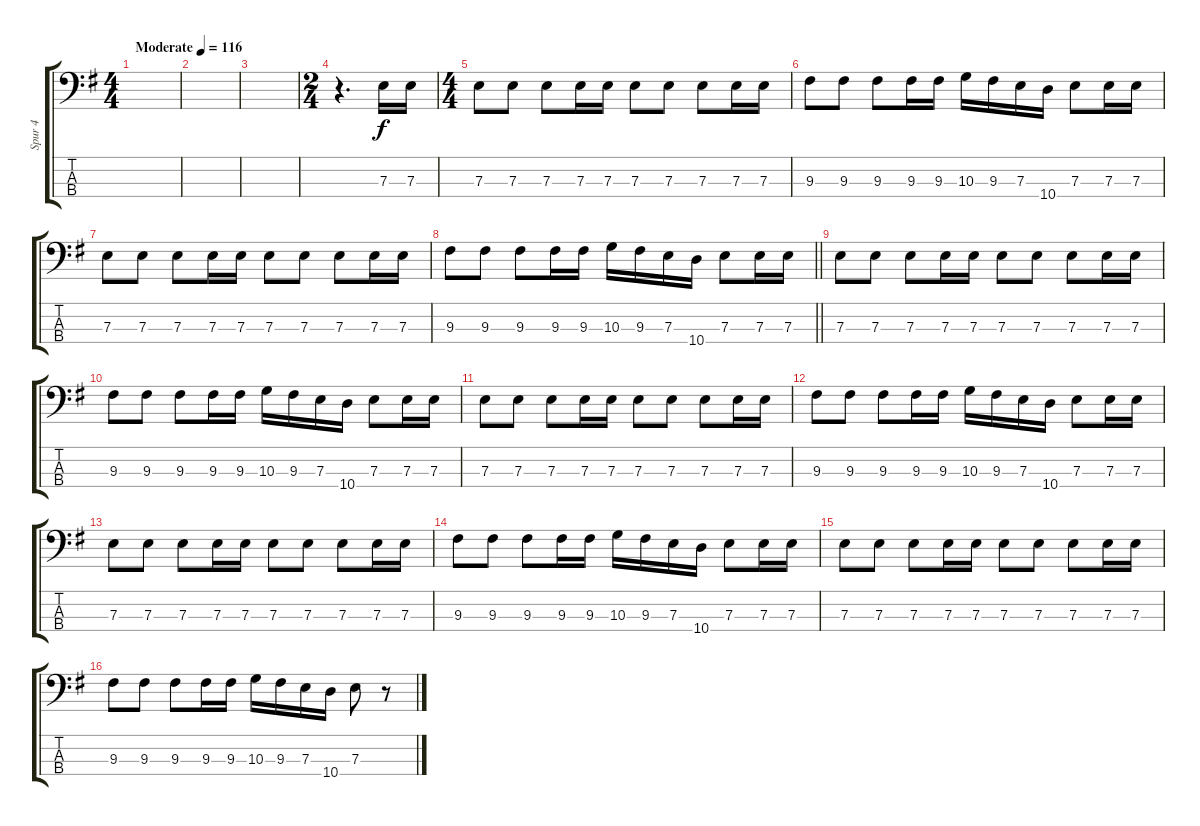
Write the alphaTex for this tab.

\track ("Spur 4" "Spur 4") {instrument electricbassfinger}
\staff {score tabs}
\tuning (G2 D2 A1 E1) {hide}
\ts (4 4)
\section ("" "")
\tempo (116 "Moderate")
\clef f4
\ks eminor
|
|
|
\ts (2 4)
r.4{d} 7.3.16 7.3.16 |
\ts (4 4)
7.3.8 7.3.8 7.3.8 7.3.16 7.3.16 7.3.8 7.3.8 7.3.8 7.3.16 7.3.16 |
9.3.8 9.3.8 9.3.8 9.3.16 9.3.16 10.3.16 9.3.16 7.3.16 10.4.16 7.3.8 7.3.16 7.3.16 |
7.3.8 7.3.8 7.3.8 7.3.16 7.3.16 7.3.8 7.3.8 7.3.8 7.3.16 7.3.16 |
\barLineRight lightlight
9.3.8 9.3.8 9.3.8 9.3.16 9.3.16 10.3.16 9.3.16 7.3.16 10.4.16 7.3.8 7.3.16 7.3.16 |
\section ("" "")
7.3.8 7.3.8 7.3.8 7.3.16 7.3.16 7.3.8 7.3.8 7.3.8 7.3.16 7.3.16 |
9.3.8 9.3.8 9.3.8 9.3.16 9.3.16 10.3.16 9.3.16 7.3.16 10.4.16 7.3.8 7.3.16 7.3.16 |
7.3.8 7.3.8 7.3.8 7.3.16 7.3.16 7.3.8 7.3.8 7.3.8 7.3.16 7.3.16 |
9.3.8 9.3.8 9.3.8 9.3.16 9.3.16 10.3.16 9.3.16 7.3.16 10.4.16 7.3.8 7.3.16 7.3.16 |
7.3.8 7.3.8 7.3.8 7.3.16 7.3.16 7.3.8 7.3.8 7.3.8 7.3.16 7.3.16 |
9.3.8 9.3.8 9.3.8 9.3.16 9.3.16 10.3.16 9.3.16 7.3.16 10.4.16 7.3.8 7.3.16 7.3.16 |
7.3.8 7.3.8 7.3.8 7.3.16 7.3.16 7.3.8 7.3.8 7.3.8 7.3.16 7.3.16 |
9.3.8 9.3.8 9.3.8 9.3.16 9.3.16 10.3.16 9.3.16 7.3.16 10.4.16 7.3.8 r.8
